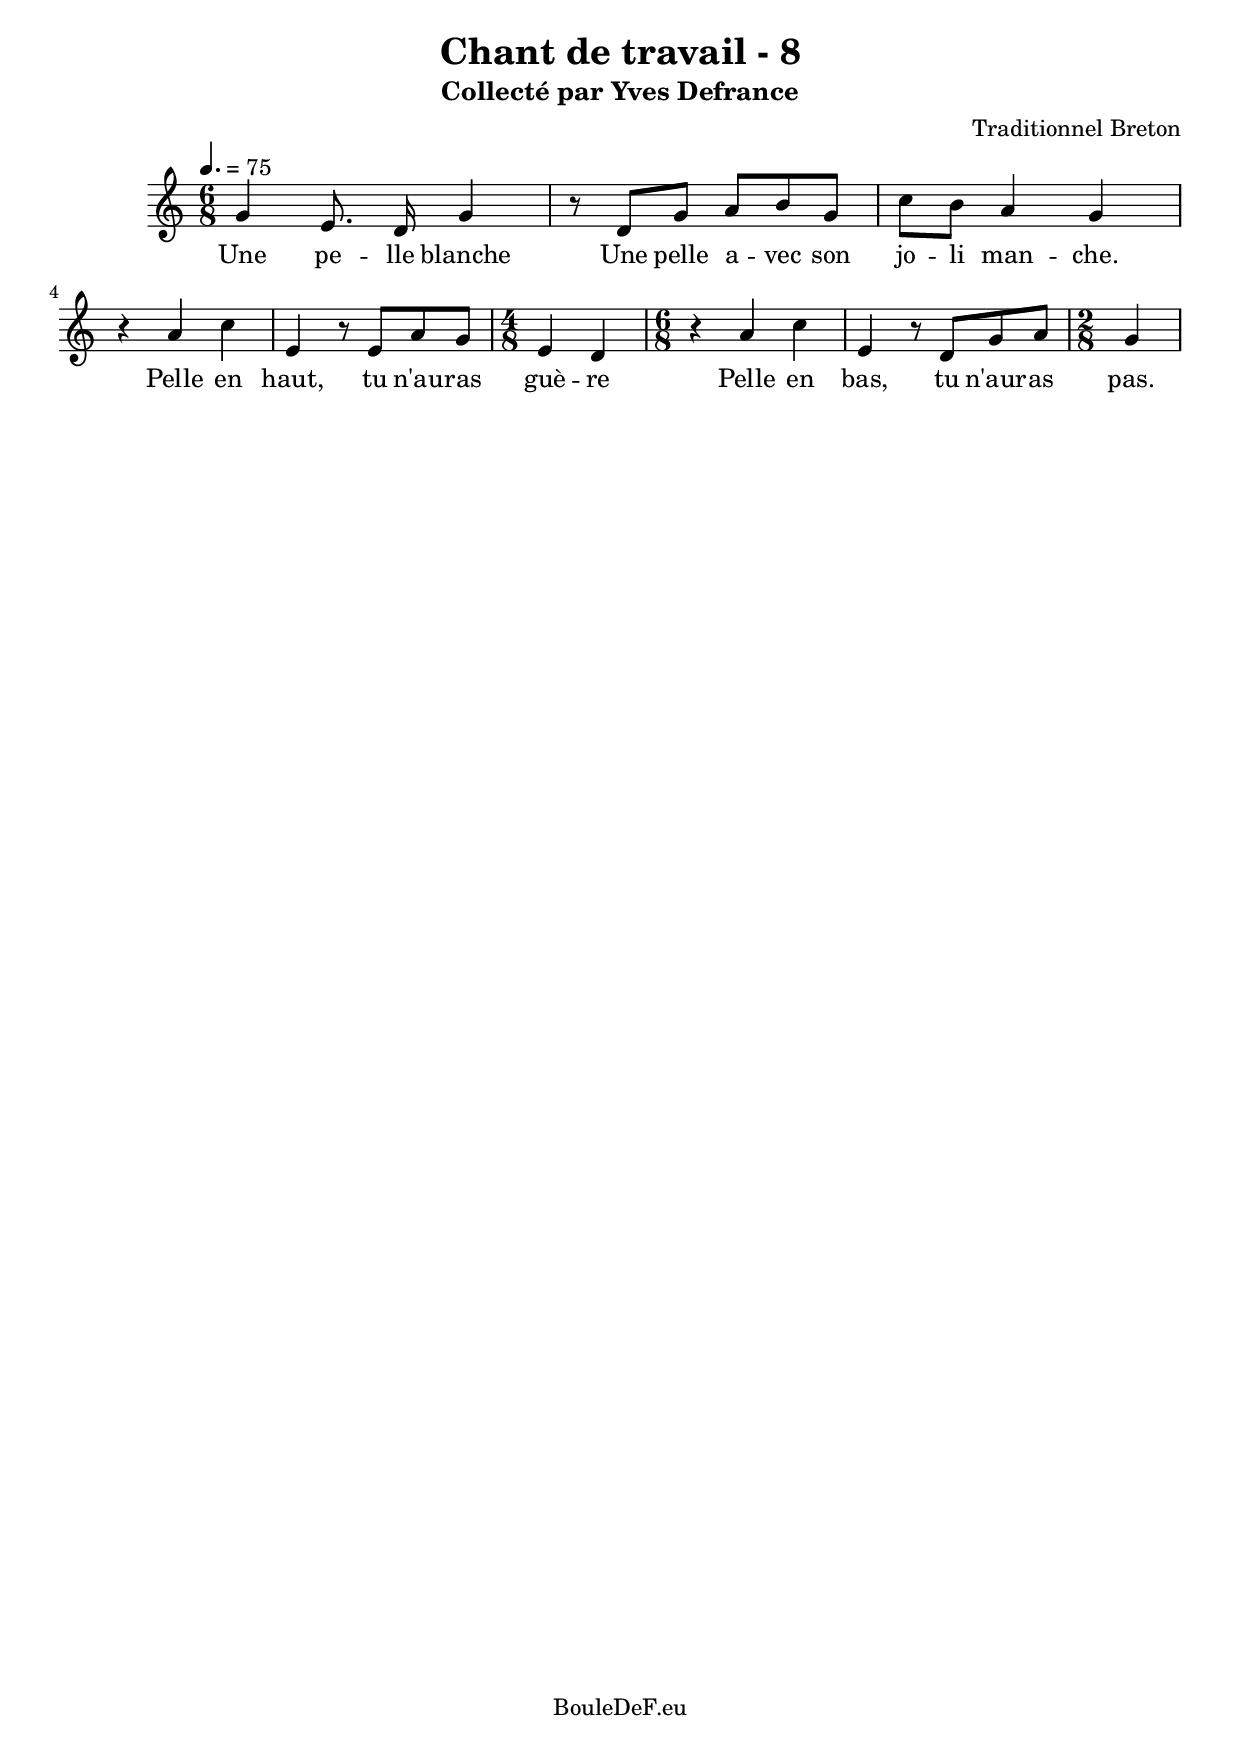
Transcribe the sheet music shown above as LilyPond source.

\version "2.16.0"
\include "italiano.ly"

\header {
	title = "Chant de travail - 8"
	subtitle = "Collecté par Yves Defrance"
	composer = "Traditionnel Breton"
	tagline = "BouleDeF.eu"
}

\score {
	\new Staff \relative sib' {
		\clef "treble"
		\time 6/8
		\tempo 4. = 75

		| sol4 mi8. re16 sol4
		| r8 re sol la si sol
		| do si la4 sol
		\break
		| r la do
		| mi, r8 mi la sol
		\time 4/8
		| mi4 re
		\time 6/8
		| r la' do
		| mi, r8 re sol la
		\time 2/8
		| sol4
	}
	\addlyrics {
		| Une pe -- lle blanche
		  Une pelle a -- vec son
		| jo -- li man -- che.
		  Pelle en
		| haut, tu n'au -- ras
		| guè -- re
		  Pelle en
		| bas, tu n'aur -- as
		| pas.
	}
	\layout {}
	\midi {}
}

